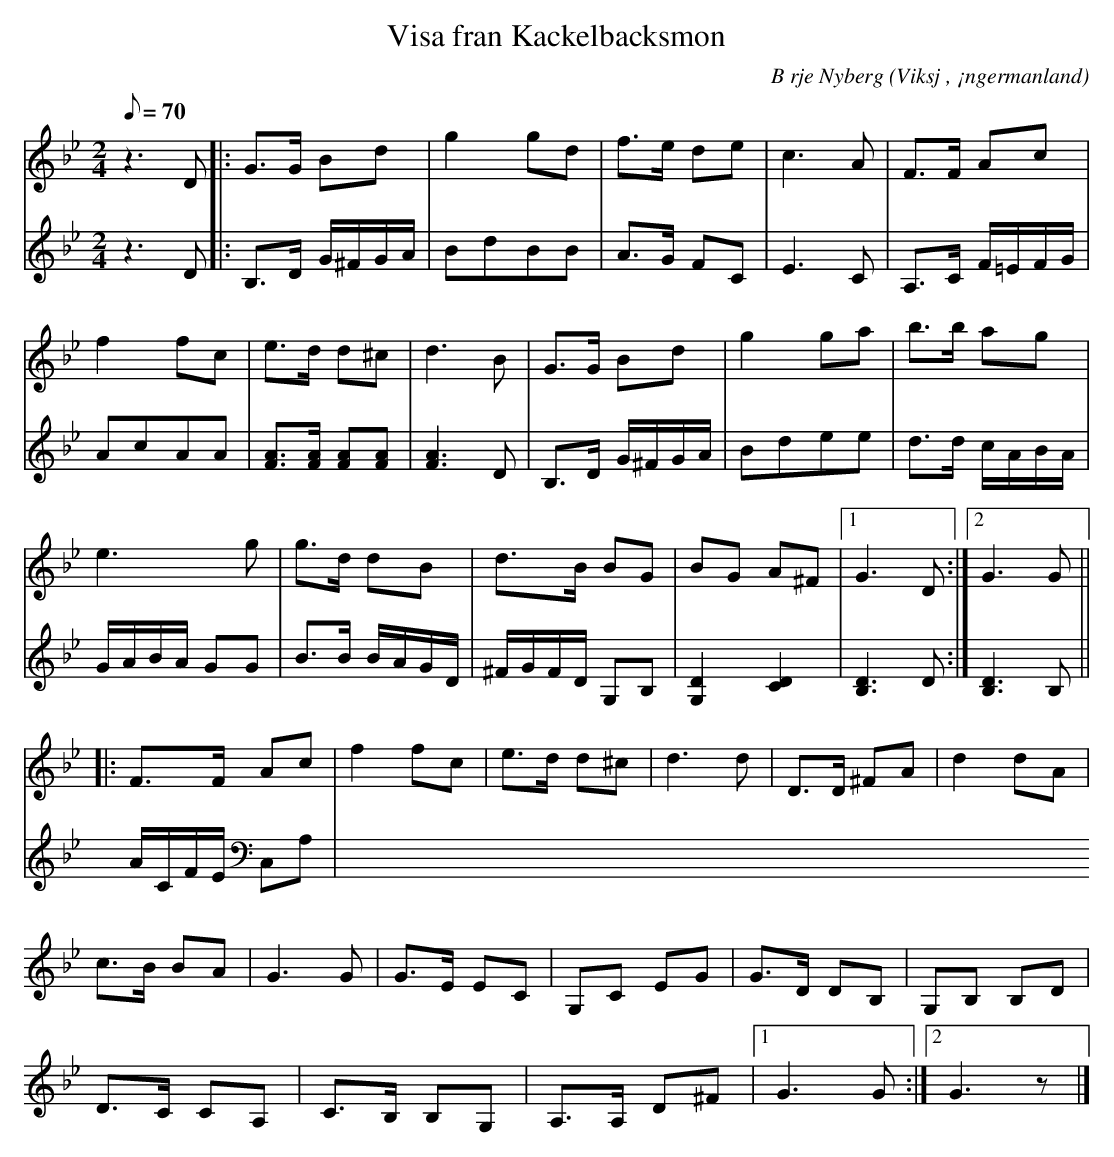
X:1
T:Visa fran Kackelbacksmon
C:B rje Nyberg
O:Viksj , ¡ngermanland
M:2/4
L:1/8
Q:70
K:Gm
V:1
z2> D2|: G>G Bd | g2 gd | f>e de | c2>A2 | F>F Ac |
f2 fc | e>d d^c | d2>B2 | G>G Bd |g2 ga | b>b ag |
e2> g2 | g>d dB |d>B BG |BG A^F |1 G2> D2 :|2 G2> G2 ||
|: F>F Ac | f2 fc | e>d d^c | d2>d2 | D>D ^FA | d2 dA |
c>B BA |G2> G2 | G>E EC | G,C EG | G>D DB, | G,B, B,D |
D>C CA, | C>B, B,G, | A,>A, D^F |1 G2> G2 :|2 G2> z2 |]
V:2
z2> D2 |: B,>D G/2^F/2G/2A/2 | BdBB | A>G FC | E2>C2 | A,>C F/2=E/2F/2G/2 |
AcAA | [AF]>[AF] [AF][AF] | [A2F2]> D2 | B,>D G/2^F/2G/2A/2 | Bdee | d>d c/2A/2B/2A/2 |
G/2A/2B/2A/2 GG | B>B B/2A/2G/2D/2 | ^F/2G/2F/2D/2 G,B, | [G,2D2] [C2D2] | [D2B,2]> D2 :| [D2B,2]> B,2 ||
A/2,C/2,F/2E/2 C,A, |
